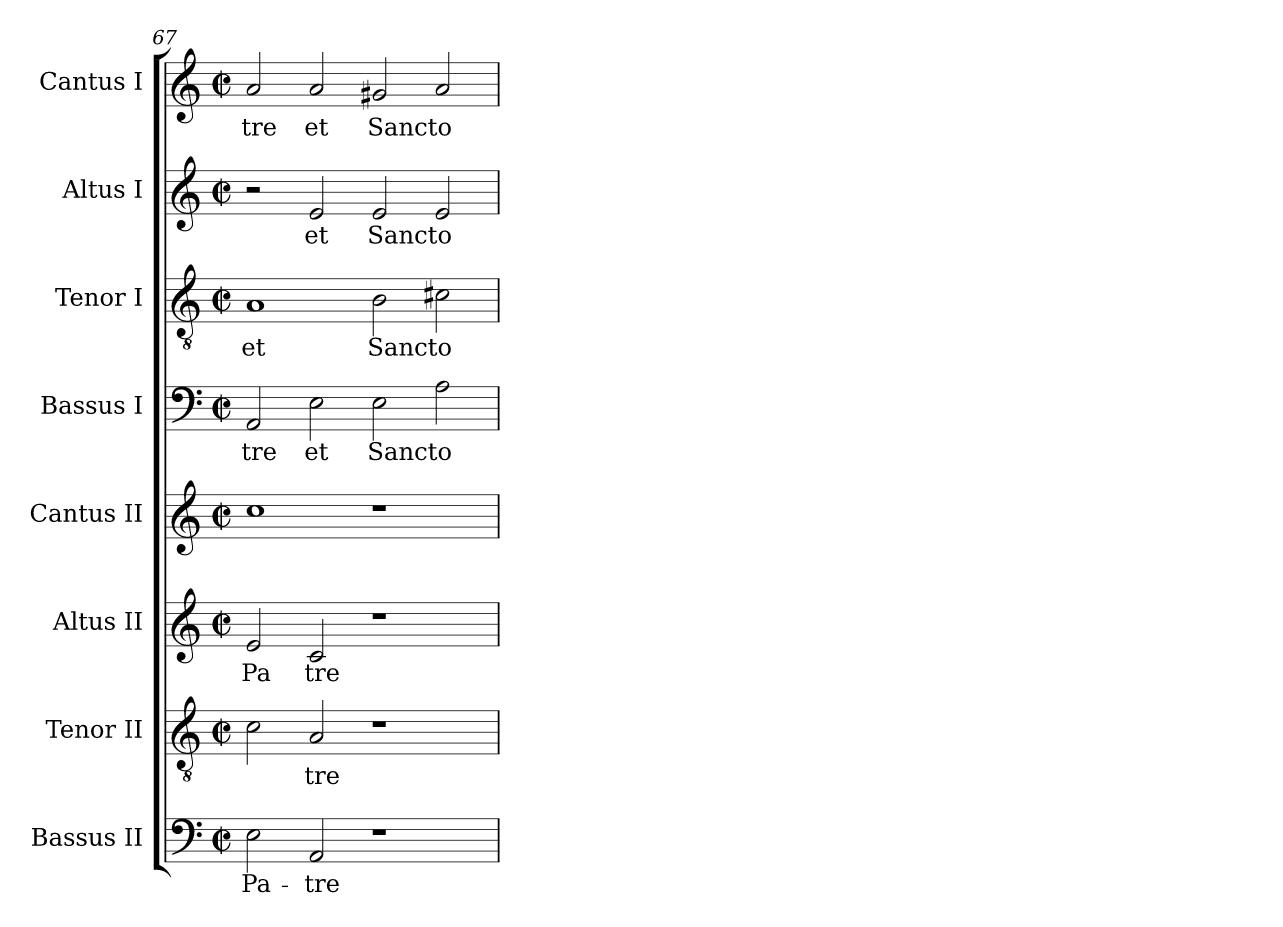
**kern	**text	**kern	**text	**kern	**text	**kern	**kern	**text	**kern	**text	**kern	**text	**kern	**text
*part8	*part8	*part7	*part7	*part6	*part6	*part5	*part4	*part4	*part3	*part3	*part2	*part2	*part1	*part1
*staff8	*staff8	*staff7	*staff7	*staff6	*staff6	*staff5	*staff4	*staff4	*staff3	*staff3	*staff2	*staff2	*staff1	*staff1
*I"Bassus II	*	*I"Tenor II	*	*I"Altus II	*	*I"Cantus II	*I"Bassus I	*	*I"Tenor I	*	*I"Altus I	*	*I"Cantus I	*
*clefF4	*	*clefGv2	*	*clefG2	*	*clefG2	*clefF4	*	*clefGv2	*	*clefG2	*	*clefG2	*
*M2/2	*	*M2/2	*	*M2/2	*	*M2/2	*M2/2	*	*M2/2	*	*M2/2	*	*M2/2	*
*met(c|)	*	*met(c|)	*	*met(c|)	*	*met(c|)	*met(c|)	*	*met(c|)	*	*met(c|)	*	*met(c|)	*
=67	=67	=67	=67	=67	=67	=67	=67	=67	=67	=67	=67	=67	=67	=67
!	!LO:LY:b:cj	!	!	!	!LO:LY:b:cj	!	!	!LO:LY:b:cj	!	!LO:LY:b:cj	!	!	!	!LO:LY:b:cj
2E\	Pa-	2c\	.	2e/	Pa	1cc	2AA/	tre	1A	et	2r	.	2a/	-tre
!	!LO:LY:b:cj	!	!LO:LY:b:cj	!	!LO:LY:b:cj	!	!	!LO:LY:b:cj	!	!	!	!LO:LY:b:cj	!	!LO:LY:b:cj
2AA/	-tre	2A/	tre	2c/	tre	.	2E\	et	.	.	2e/	et	2a/	et
!	!	!	!	!	!	!	!	!LO:LY:b:cj	!	!LO:LY:b:cj	!	!LO:LY:b:cj	!	!LO:LY:b:cj
1r	.	1r	.	1r	.	1r	2E\	Sancto	2B\	Sancto	2e/	Sancto	2g#X/	Sancto
.	.	.	.	.	.	.	2A\	.	2c#X\	.	2e/	.	2a/	.
=	=	=	=	=	=	=	=	=	=	=	=	=	=	=
*-	*-	*-	*-	*-	*-	*-	*-	*-	*-	*-	*-	*-	*-	*-
